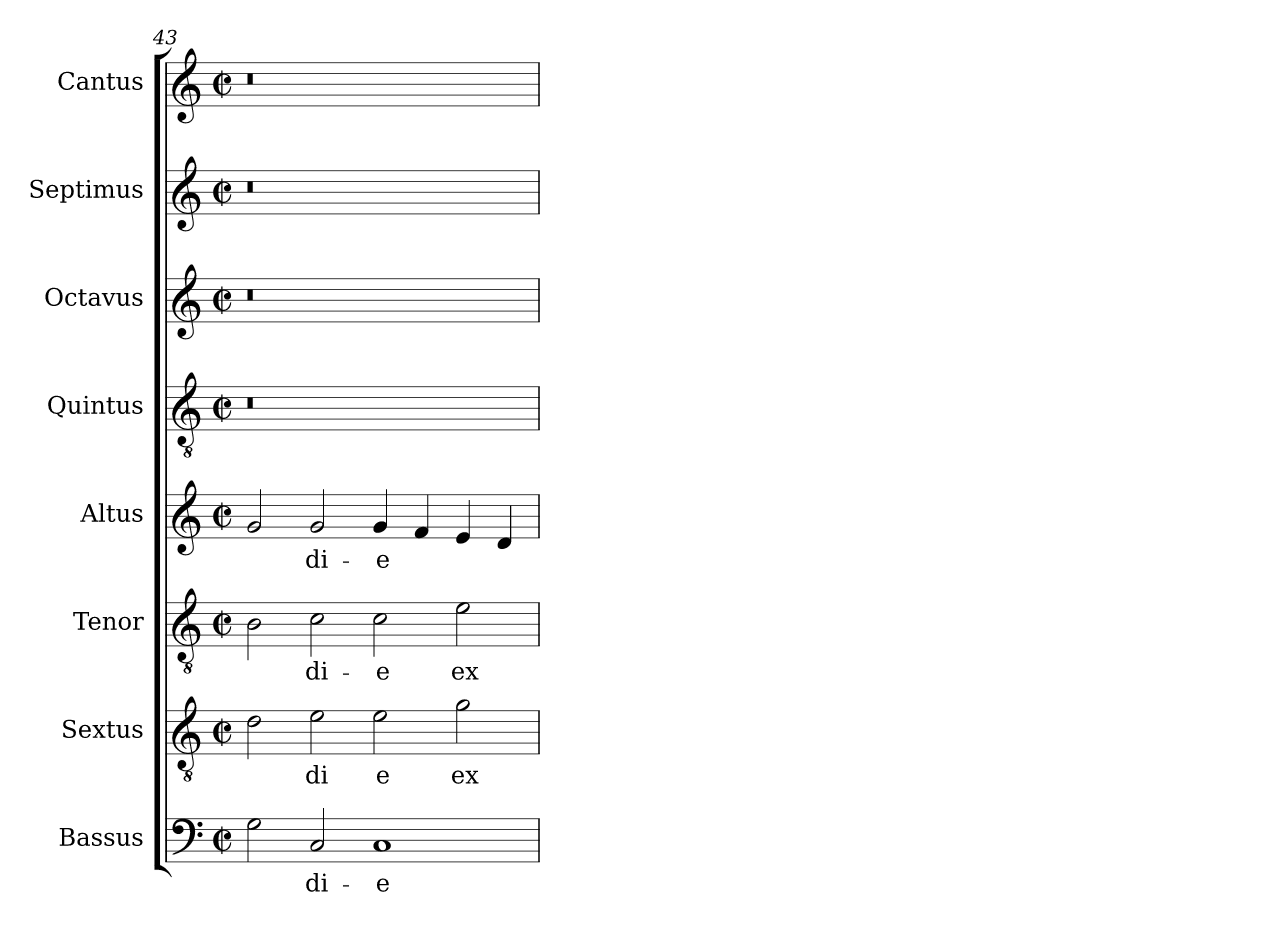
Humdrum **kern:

**kern	**text	**kern	**text	**kern	**text	**kern	**text	**kern	**kern	**kern	**kern
*part8	*part8	*part7	*part7	*part6	*part6	*part5	*part5	*part4	*part3	*part2	*part1
*staff8	*staff8	*staff7	*staff7	*staff6	*staff6	*staff5	*staff5	*staff4	*staff3	*staff2	*staff1
*I"Bassus	*	*I"Sextus	*	*I"Tenor	*	*I"Altus	*	*I"Quintus	*I"Octavus	*I"Septimus	*I"Cantus
*clefF4	*	*clefGv2	*	*clefGv2	*	*clefG2	*	*clefGv2	*clefG2	*clefG2	*clefG2
*M2/2	*	*M2/2	*	*M2/2	*	*M2/2	*	*M2/2	*M2/2	*M2/2	*M2/2
*met(c|)	*	*met(c|)	*	*met(c|)	*	*met(c|)	*	*met(c|)	*met(c|)	*met(c|)	*met(c|)
=43	=43	=43	=43	=43	=43	=43	=43	=43	=43	=43	=43
2G\	.	2d\	.	2B\	.	2g/	.	0r	0r	0r	0r
!	!LO:LY:b:cj	!	!LO:LY:b:cj	!	!LO:LY:b:cj	!	!LO:LY:b:cj	!	!	!	!
2C/	-di-	2e\	di	2c\	-di-	2g/	-di-	.	.	.	.
!	!LO:LY:b:cj	!	!LO:LY:b:cj	!	!LO:LY:b:cj	!	!LO:LY:b:cj	!	!	!	!
1C	-e	2e\	e	2c\	-e	4g/	-e	.	.	.	.
.	.	.	.	.	.	4f/	.	.	.	.	.
!	!	!	!LO:LY:b:cj	!	!LO:LY:b:cj	!	!	!	!	!	!
.	.	2g\	ex	2e\	ex-	4e/	.	.	.	.	.
.	.	.	.	.	.	4d/	.	.	.	.	.
=	=	=	=	=	=	=	=	=	=	=	=
*-	*-	*-	*-	*-	*-	*-	*-	*-	*-	*-	*-
